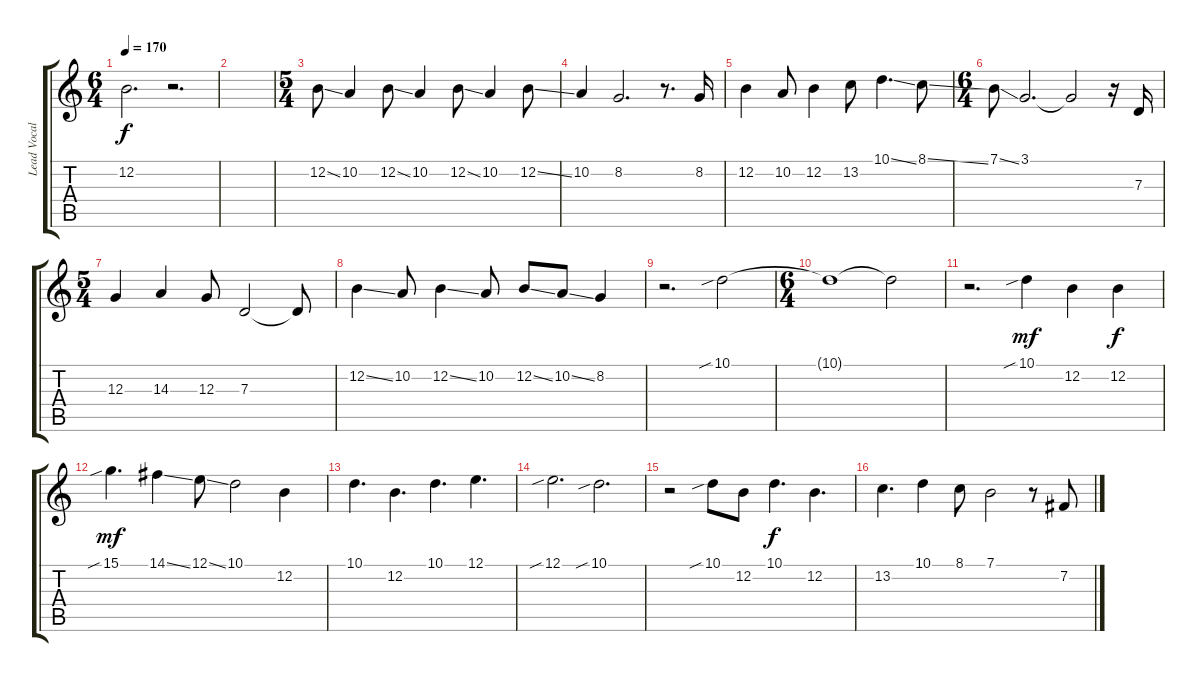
\track ("Lead Vocals" "Lead Vocal") {instrument flute}
\staff {score tabs}
\tuning (E4 B3 G3 D3 A2 E2) {hide}
\ts (6 4)
\tempo 170
\clef g2
\ks c
12.2{t}.2{d dy f} r.2{d} |
|
\ts (5 4)
12.2{ss}.8 10.2.4 12.2{ss}.8 10.2.4 12.2{ss}.8 10.2.4 12.2{ss}.8 |
10.2.4 8.2.2{d} r.8{d} 8.2.16 |
12.2.4 10.2.8 12.2.4 13.2.8 10.1{ss}.4{d} 8.1{ss}.8 |
\ts (6 4)
7.1{ss}.8 3.1.2{d} 3.1{t}.2 r.16 7.3.16 |
\ts (5 4)
12.3.4 14.3.4 12.3.8 7.3.2 7.3{t}.8 |
12.2{ss}.4 10.2.8 12.2{ss}.4 10.2.8 12.2{ss}.8 10.2{ss}.8 8.2.4 |
r.2{d} 10.1{sib}.2 |
\ts (6 4)
10.1{t}.1 10.1{t}.2 |
r.2{d} 10.1{sib}.4{dy mf} 12.2.4 12.2.4{dy f} |
15.1{sib}.4{d dy mf} 14.1{ss}.4 12.1{ss}.8 10.1.2 12.2.4 |
10.1.4{d} 12.2.4{d} 10.1.4{d} 12.1.4{d} |
12.1{sib}.2{d} 10.1{sib}.2{d} |
r.2 10.1{sib}.8 12.2.8 10.1.4{d dy f} 12.2.4{d} |
13.2.4{d} 10.1.4 8.1.8 7.1.2 r.8 7.2.8
